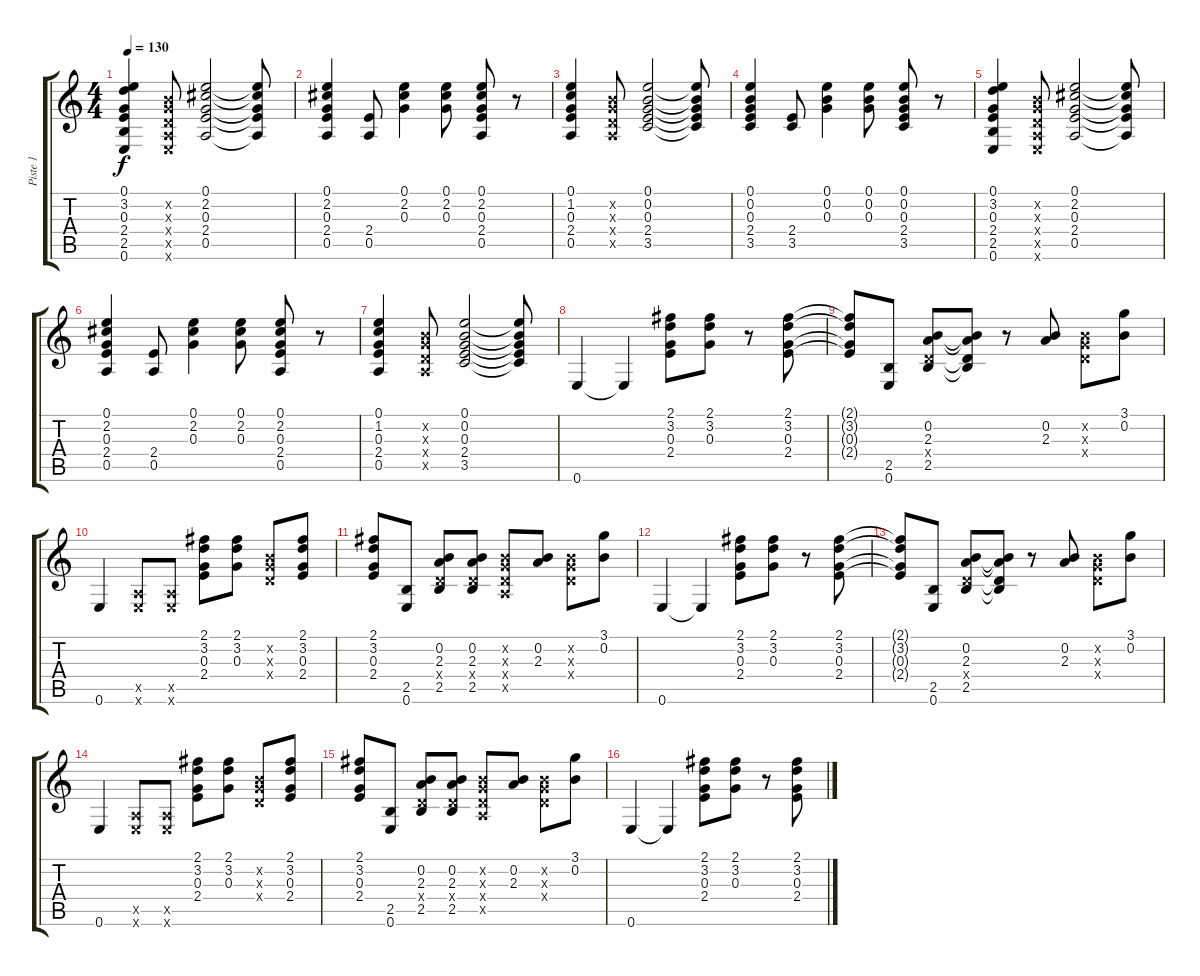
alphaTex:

\track ("Piste 1" "Piste 1") {instrument acousticguitarsteel}
\staff {score tabs}
\tuning (E4 B3 G3 D3 A2 E2) {hide}
\ts (4 4)
\tempo 130
\clef g2
\ks c
(0.1 3.2 0.3 2.4 2.5 0.6).4{dy f} (0.2{x} 0.3{x} 0.4{x} 0.5{x} 0.6{x}).8 (0.1 2.2 0.3 2.4 0.5).2 (0.1{t} 2.2{t} 0.3{t} 2.4{t} 0.5{t}).8 |
(0.1 2.2 0.3 2.4 0.5).4 (2.4 0.5).8 (0.1 2.2 0.3).4 (0.1 2.2 0.3).8 (0.1 2.2 0.3 2.4 0.5).8 r.8 |
(0.1 1.2 0.3 2.4 0.5).4 (0.2{x} 0.3{x} 0.4{x} 0.5{x}).8 (0.1 0.2 0.3 2.4 3.5).2 (0.1{t} 0.2{t} 0.3{t} 2.4{t} 3.5{t}).8 |
(0.1 0.2 0.3 2.4 3.5).4 (2.4 3.5).8 (0.1 0.2 0.3).4 (0.1 0.2 0.3).8 (0.1 0.2 0.3 2.4 3.5).8 r.8 |
(0.1 3.2 0.3 2.4 2.5 0.6).4 (0.2{x} 0.3{x} 0.4{x} 0.5{x} 0.6{x}).8 (0.1 2.2 0.3 2.4 0.5).2 (0.1{t} 2.2{t} 0.3{t} 2.4{t} 0.5{t}).8 |
(0.1 2.2 0.3 2.4 0.5).4 (2.4 0.5).8 (0.1 2.2 0.3).4 (0.1 2.2 0.3).8 (0.1 2.2 0.3 2.4 0.5).8 r.8 |
(0.1 1.2 0.3 2.4 0.5).4 (0.2{x} 0.3{x} 0.4{x} 0.5{x}).8 (0.1 0.2 0.3 2.4 3.5).2 (0.1{t} 0.2{t} 0.3{t} 2.4{t} 3.5{t}).8 |
0.6.4 0.6{t}.4 (2.1 3.2 0.3 2.4).8 (2.1 3.2 0.3).8 r.8 (2.1 3.2 0.3 2.4).8 |
(2.1{t} 3.2{t} 0.3{t} 2.4{t}).8 (2.5 0.6).8 (0.2 2.3 0.4{x} 2.5).8 (0.2{t} 2.3{t} 0.4{t} 2.5{t}).8 r.8 (0.2 2.3).8 (0.2{x} 0.3{x} 0.4{x}).8 (3.1 0.2).8 |
0.6.4 (0.5{x} 0.6{x}).8 (0.5{x} 0.6{x}).8 (2.1 3.2 0.3 2.4).8 (2.1 3.2 0.3).8 (0.2{x} 0.3{x} 0.4{x}).8 (2.1 3.2 0.3 2.4).8 |
(2.1 3.2 0.3 2.4).8 (2.5 0.6).8 (0.2 2.3 0.4{x} 2.5).8 (0.2 2.3 0.4{x} 2.5).8 (0.2{x} 0.3{x} 0.4{x} 0.5{x}).8 (0.2 2.3).8 (0.2{x} 0.3{x} 0.4{x}).8 (3.1 0.2).8 |
0.6.4 0.6{t}.4 (2.1 3.2 0.3 2.4).8 (2.1 3.2 0.3).8 r.8 (2.1 3.2 0.3 2.4).8 |
(2.1{t} 3.2{t} 0.3{t} 2.4{t}).8 (2.5 0.6).8 (0.2 2.3 0.4{x} 2.5).8 (0.2{t} 2.3{t} 0.4{t} 2.5{t}).8 r.8 (0.2 2.3).8 (0.2{x} 0.3{x} 0.4{x}).8 (3.1 0.2).8 |
0.6.4 (0.5{x} 0.6{x}).8 (0.5{x} 0.6{x}).8 (2.1 3.2 0.3 2.4).8 (2.1 3.2 0.3).8 (0.2{x} 0.3{x} 0.4{x}).8 (2.1 3.2 0.3 2.4).8 |
(2.1 3.2 0.3 2.4).8 (2.5 0.6).8 (0.2 2.3 0.4{x} 2.5).8 (0.2 2.3 0.4{x} 2.5).8 (0.2{x} 0.3{x} 0.4{x} 0.5{x}).8 (0.2 2.3).8 (0.2{x} 0.3{x} 0.4{x}).8 (3.1 0.2).8 |
0.6.4 0.6{t}.4 (2.1 3.2 0.3 2.4).8 (2.1 3.2 0.3).8 r.8 (2.1 3.2 0.3 2.4).8
